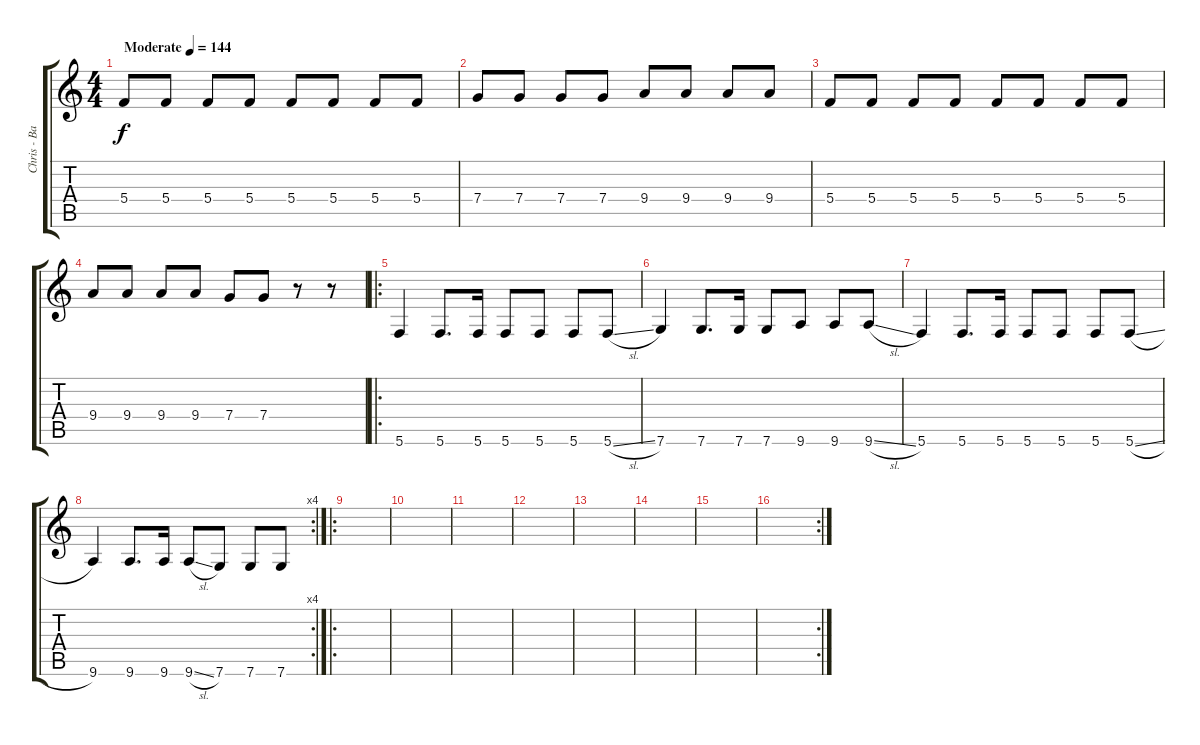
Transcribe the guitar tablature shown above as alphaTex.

\track ("Chris - Bass" "Chris - Ba") {instrument electricbasspick}
\staff {score tabs}
\tuning (D4 A3 F3 C3 G2 C2) {hide}
\ts (4 4)
\tempo (144 "Moderate")
\clef g2
\ks c
5.4.8{dy f instrument electricbasspick} 5.4.8 5.4.8 5.4.8 5.4.8 5.4.8 5.4.8 5.4.8 |
7.4.8 7.4.8 7.4.8 7.4.8 9.4.8 9.4.8 9.4.8 9.4.8 |
5.4.8 5.4.8 5.4.8 5.4.8 5.4.8 5.4.8 5.4.8 5.4.8 |
9.4.8 9.4.8 9.4.8 9.4.8 7.4.8 7.4.8 r.8 r.8 |
\ro
5.6.4 5.6.8{d} 5.6.16 5.6.8 5.6.8 5.6.8 5.6{sl}.8 |
7.6.4 7.6.8{d} 7.6.16 7.6.8 9.6.8 9.6.8 9.6{sl}.8 |
5.6.4 5.6.8{d} 5.6.16 5.6.8 5.6.8 5.6.8 5.6{sl}.8 |
\rc 4
9.6.4 9.6.8{d} 9.6.16 9.6{sl}.8 7.6.8 7.6.8 7.6.8 |
\ro
|
|
|
|
|
|
|
\rc 2
